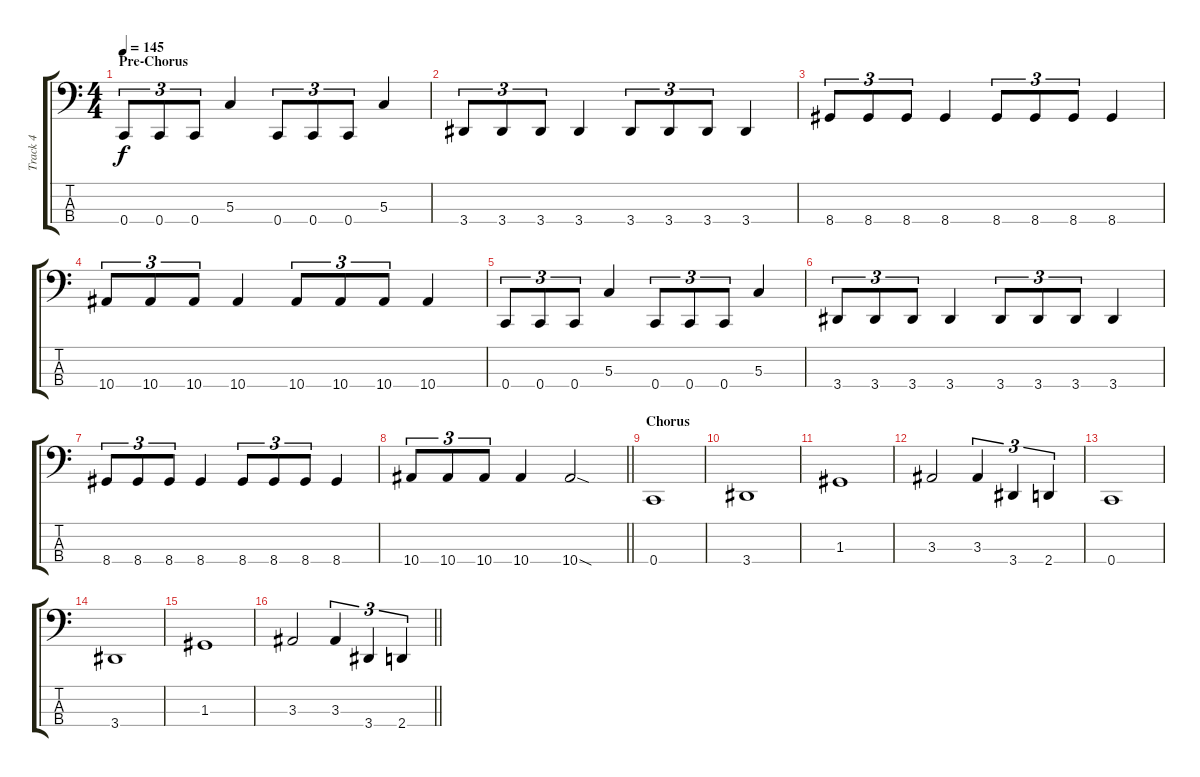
\track ("Track 4" "Track 4") {instrument electricbasspick}
\staff {score tabs}
\tuning (F2 C2 G1 C1) {hide}
\ts (4 4)
\section ("" "Pre-Chorus")
\tempo 145
\clef f4
\ks c
0.4.8{tu (3 2) dy f} 0.4.8{tu (3 2)} 0.4.8{tu (3 2)} 5.3.4 0.4.8{tu (3 2)} 0.4.8{tu (3 2)} 0.4.8{tu (3 2)} 5.3.4 |
3.4.8{tu (3 2)} 3.4.8{tu (3 2)} 3.4.8{tu (3 2)} 3.4.4 3.4.8{tu (3 2)} 3.4.8{tu (3 2)} 3.4.8{tu (3 2)} 3.4.4 |
8.4.8{tu (3 2)} 8.4.8{tu (3 2)} 8.4.8{tu (3 2)} 8.4.4 8.4.8{tu (3 2)} 8.4.8{tu (3 2)} 8.4.8{tu (3 2)} 8.4.4 |
10.4.8{tu (3 2)} 10.4.8{tu (3 2)} 10.4.8{tu (3 2)} 10.4.4 10.4.8{tu (3 2)} 10.4.8{tu (3 2)} 10.4.8{tu (3 2)} 10.4.4 |
0.4.8{tu (3 2)} 0.4.8{tu (3 2)} 0.4.8{tu (3 2)} 5.3.4 0.4.8{tu (3 2)} 0.4.8{tu (3 2)} 0.4.8{tu (3 2)} 5.3.4 |
3.4.8{tu (3 2)} 3.4.8{tu (3 2)} 3.4.8{tu (3 2)} 3.4.4 3.4.8{tu (3 2)} 3.4.8{tu (3 2)} 3.4.8{tu (3 2)} 3.4.4 |
8.4.8{tu (3 2)} 8.4.8{tu (3 2)} 8.4.8{tu (3 2)} 8.4.4 8.4.8{tu (3 2)} 8.4.8{tu (3 2)} 8.4.8{tu (3 2)} 8.4.4 |
\barLineRight lightlight
10.4.8{tu (3 2)} 10.4.8{tu (3 2)} 10.4.8{tu (3 2)} 10.4.4 10.4{sod}.2 |
\section ("" "Chorus")
0.4.1 |
3.4.1 |
1.3.1 |
3.3.2 3.3.4{tu (3 2)} 3.4.4{tu (3 2)} 2.4.4{tu (3 2)} |
0.4.1 |
3.4.1 |
1.3.1 |
\barLineRight lightlight
3.3.2 3.3.4{tu (3 2)} 3.4.4{tu (3 2)} 2.4.4{tu (3 2)}
